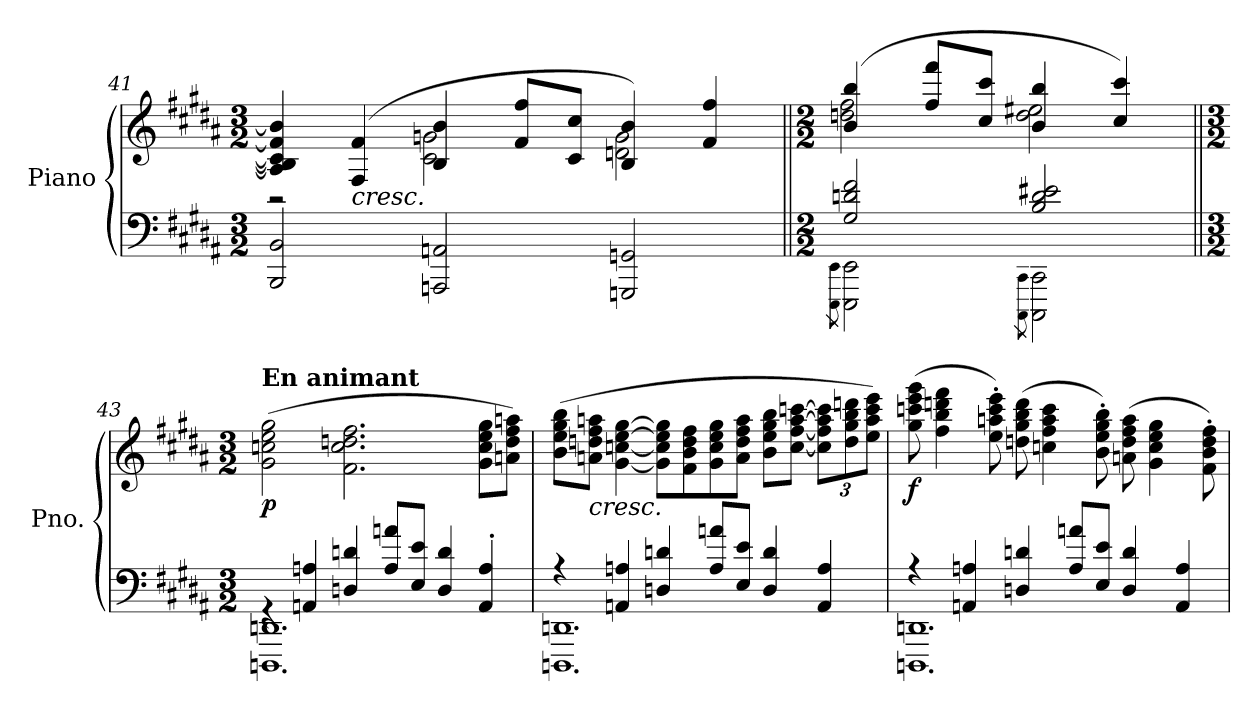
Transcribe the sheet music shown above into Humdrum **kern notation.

**kern	**kern	**dynam
*part1	*part1	*part1
*staff2	*staff1	*staff1/2
*I"Piano	*	*
*I'Pno.	*	*
!!LO:LB:g=z
*clefF4	*clefG2	*
*k[f#c#g#d#a#]	*k[f#c#g#d#a#]	*
*M3/2	*M3/2	*
=41	=41	=41
*	*^	*
2BBB/ 2BB/	4An/] 4B/] 4c#/] 4f#/] 4b/]	2r	.
!	!LO:TX:b:i:t=cresc.	!	!
.	(>4F#/ 4f#/	.	.
2AAAn/ 2AAn/	4B/ 4b/	2c#\ 2gn\	.
.	8f#/ 8ff#/L	.	.
.	8c#/ 8cc#/J	.	.
2GGGn/ 2GGn/	4B/ 4b/)	2dn\ 2g\	.
.	4f#/ 4ff#/	.	.
=42||	=42||	=42||	=42||
*M2/2	*M2/2	*	*
*^	*	*	*
.	8qEEE\ 8qEE\	.	.	.
2G#/ 2dn/ 2f#/	2EEE\ 2EE\	(>4b/ 4bb/	2ddn\ 2ff#\	.
.	.	8ff#/ 8fff#/L	.	.
.	.	8cc#/ 8ccc#/J	.	.
.	8qCCC#\ 8qCC#\	.	.	.
2B/ 2d/ 2e#X/	2CCC#\ 2CC#\	4b/ 4bb/	2dd\ 2ee#X\	.
.	.	4cc#/ 4ccc#/)	.	.
*	*	*v	*v	*
=43||	=43||	=43||	=43||
*M3/2	*	*M3/2	*
!	!	!LO:TX:a:B:t=En animant	!
!	!	!	!LO:DY:b
4rGG	1.DDDn 1.DDn	(>2g#\ 2ccn\ 2ee\ 2gg#\	p
4AAn/ 4An/	.	.	.
4Dn/ 4dn/	.	2.f#\ 2.cc\ 2.ddn\ 2.ff#\	.
8A/ 8an/L	.	.	.
8E/ 8e/J	.	.	.
4D/ 4d/	.	.	.
4AA/' 4A/'	.	8g#\ 8cc\ 8ee\ 8gg#\L	.
.	.	8an\ 8dd\ 8ff#\ 8aan\J)	.
!!LO:LB:g=z
=44	=44	=44	=44
4r	1.DDDn 1.DDn	(>8b\ 8ee\ 8gg#\ 8bb\L	.
!	!	!LO:TX:b:i:t=cresc.	!
.	.	8an\ 8ddn\ 8ff#\ 8aan\J	.
4AAn/ 4An/	.	[4g#\ [4ccn\ [4ee\ [4gg#\	.
4Dn/ 4dn/	.	8g#\] 8cc\] 8ee\] 8gg#\]L	.
.	.	8f#\ 8b\ 8dd\ 8ff#\	.
8A/ 8an/L	.	8g#\ 8cc\ 8ee\ 8gg#\	.
8E/ 8e/J	.	8a\ 8dd\ 8ff#\ 8aa\J	.
4D/ 4d/	.	8b\ 8ee\ 8gg#\ 8bb\L	.
.	.	[8cc\ [8ff#\ [8aa\ [8cccn\J	.
*	*	*Xbrackettup	*
4AA/ 4A/	.	12cc\] 12ff#\] 12aa\] 12ccc\]L	.
.	.	12dd\ 12gg#\ 12bb\ 12dddn\	.
.	.	12ee\ 12aa\ 12ccc\ 12eee\J)	.
=45	=45	=45	=45
!	!	!	!LO:DY:b
4r	1.DDDn 1.DDn	(>8gg#\ 8cccn\ 8eee\ 8ggg#\	f
.	.	4ff#\ 4bb\ 4dddn\ 4fff#\	.
4AAn/ 4An/	.	.	.
.	.	8ee\' 8aan\' 8ccc\' 8eee\')	.
4Dn/ 4dn/	.	(>8ddn\ 8gg#\ 8bb\ 8ddd\	.
.	.	4ccn\ 4ff#\ 4aa\ 4ccc\	.
8A/ 8an/L	.	.	.
8E/ 8e/J	.	8b\' 8ee\' 8gg#\' 8bb\')	.
4D/ 4d/	.	(>8an\ 8dd\ 8ff#\ 8aa\	.
.	.	4g#\ 4cc\ 4ee\ 4gg#\	.
4AA/ 4A/	.	.	.
.	.	8f#\' 8b\' 8dd\' 8ff#\')	.
*v	*v	*	*
=	=	=
*-	*-	*-
